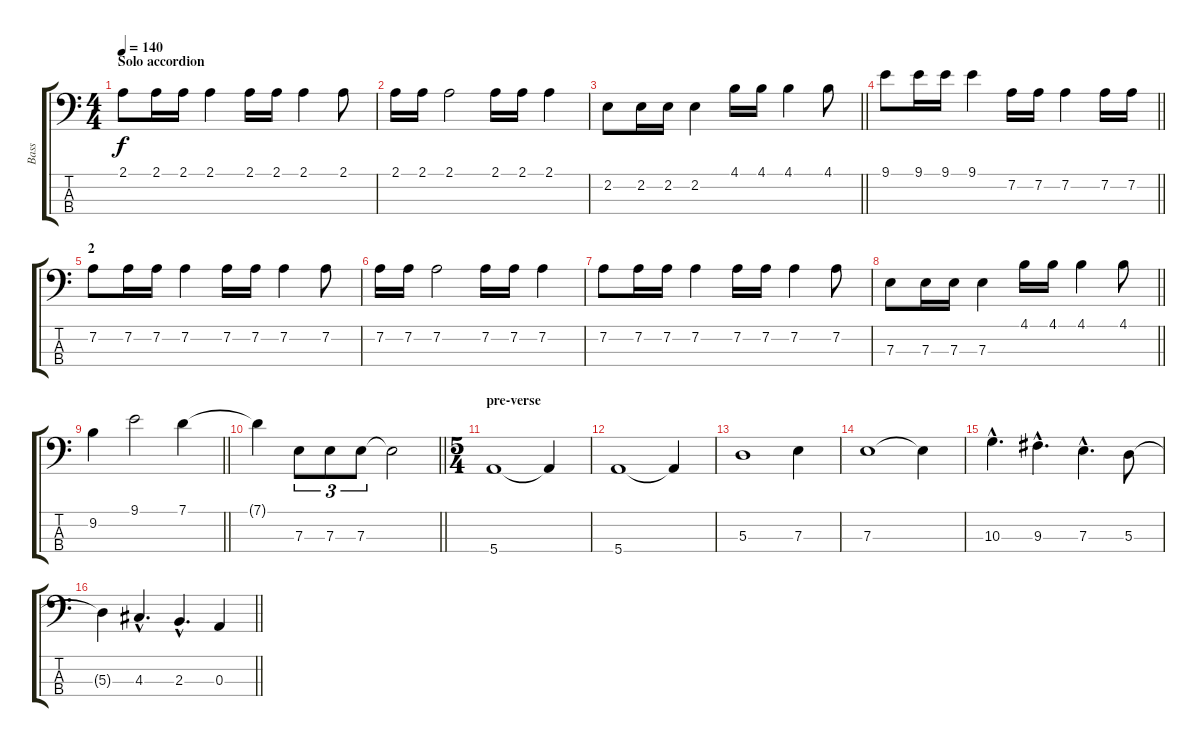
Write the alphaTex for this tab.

\track ("Bass" "Bass") {instrument electricbassfinger}
\staff {score tabs}
\tuning (G2 D2 A1 E1) {hide}
\ts (4 4)
\section ("" "Solo accordion")
\tempo 140
\clef f4
\ks c
2.1.8{dy f} 2.1.16 2.1.16 2.1.4 2.1.16 2.1.16 2.1.4 2.1.8 |
2.1.16 2.1.16 2.1.2 2.1.16 2.1.16 2.1.4 |
\barLineRight lightlight
2.2.8 2.2.16 2.2.16 2.2.4 4.1.16 4.1.16 4.1.4 4.1.8 |
\barLineRight lightlight
9.1.8 9.1.16 9.1.16 9.1.4 7.2.16 7.2.16 7.2.4 7.2.16 7.2.16 |
\section ("" "2")
7.2.8 7.2.16 7.2.16 7.2.4 7.2.16 7.2.16 7.2.4 7.2.8 |
7.2.16 7.2.16 7.2.2 7.2.16 7.2.16 7.2.4 |
7.2.8 7.2.16 7.2.16 7.2.4 7.2.16 7.2.16 7.2.4 7.2.8 |
\barLineRight lightlight
7.3.8 7.3.16 7.3.16 7.3.4 4.1.16 4.1.16 4.1.4 4.1.8 |
\barLineRight lightlight
9.2.4 9.1.2 7.1.4 |
\barLineRight lightlight
7.1{t}.4 7.3.8{tu (3 2)} 7.3.8{tu (3 2)} 7.3.8{tu (3 2)} 7.3{t}.2 |
\ts (5 4)
\section ("" "pre-verse")
5.4.1 5.4{t}.4 |
5.4.1 5.4{t}.4 |
5.3.1 7.3.4 |
7.3.1 7.3{t}.4 |
10.3{hac}.4{d} 9.3{hac}.4{d} 7.3{hac}.4{d} 5.3.8 |
\barLineRight lightlight
5.3{t}.4 4.3{hac}.4{d} 2.3{hac}.4{d} 0.3.4
